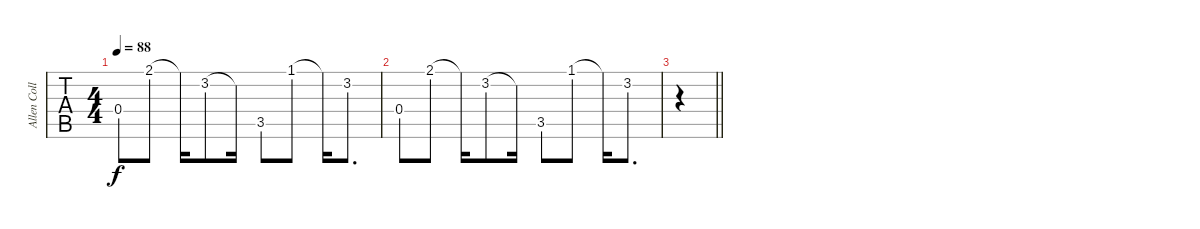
\track ("Allen Collins - OverDrive" "Allen Coll") {instrument distortionguitar}
\staff {tabs}
\tuning (E4 B3 G3 D3 A2 E2) {hide}
\ts (4 4)
\tempo 88
\clef g2
\ks c
0.4.8{dy f volume 7} 2.1.8 2.1{t}.16 3.2.8 3.2{t}.16 3.5.8 1.1.8 1.1{t}.16 3.2.8{d} |
0.4.8 2.1.8 2.1{t}.16 3.2.8 3.2{t}.16 3.5.8 1.1.8 1.1{t}.16 3.2.8{d} |
\barLineRight lightlight
